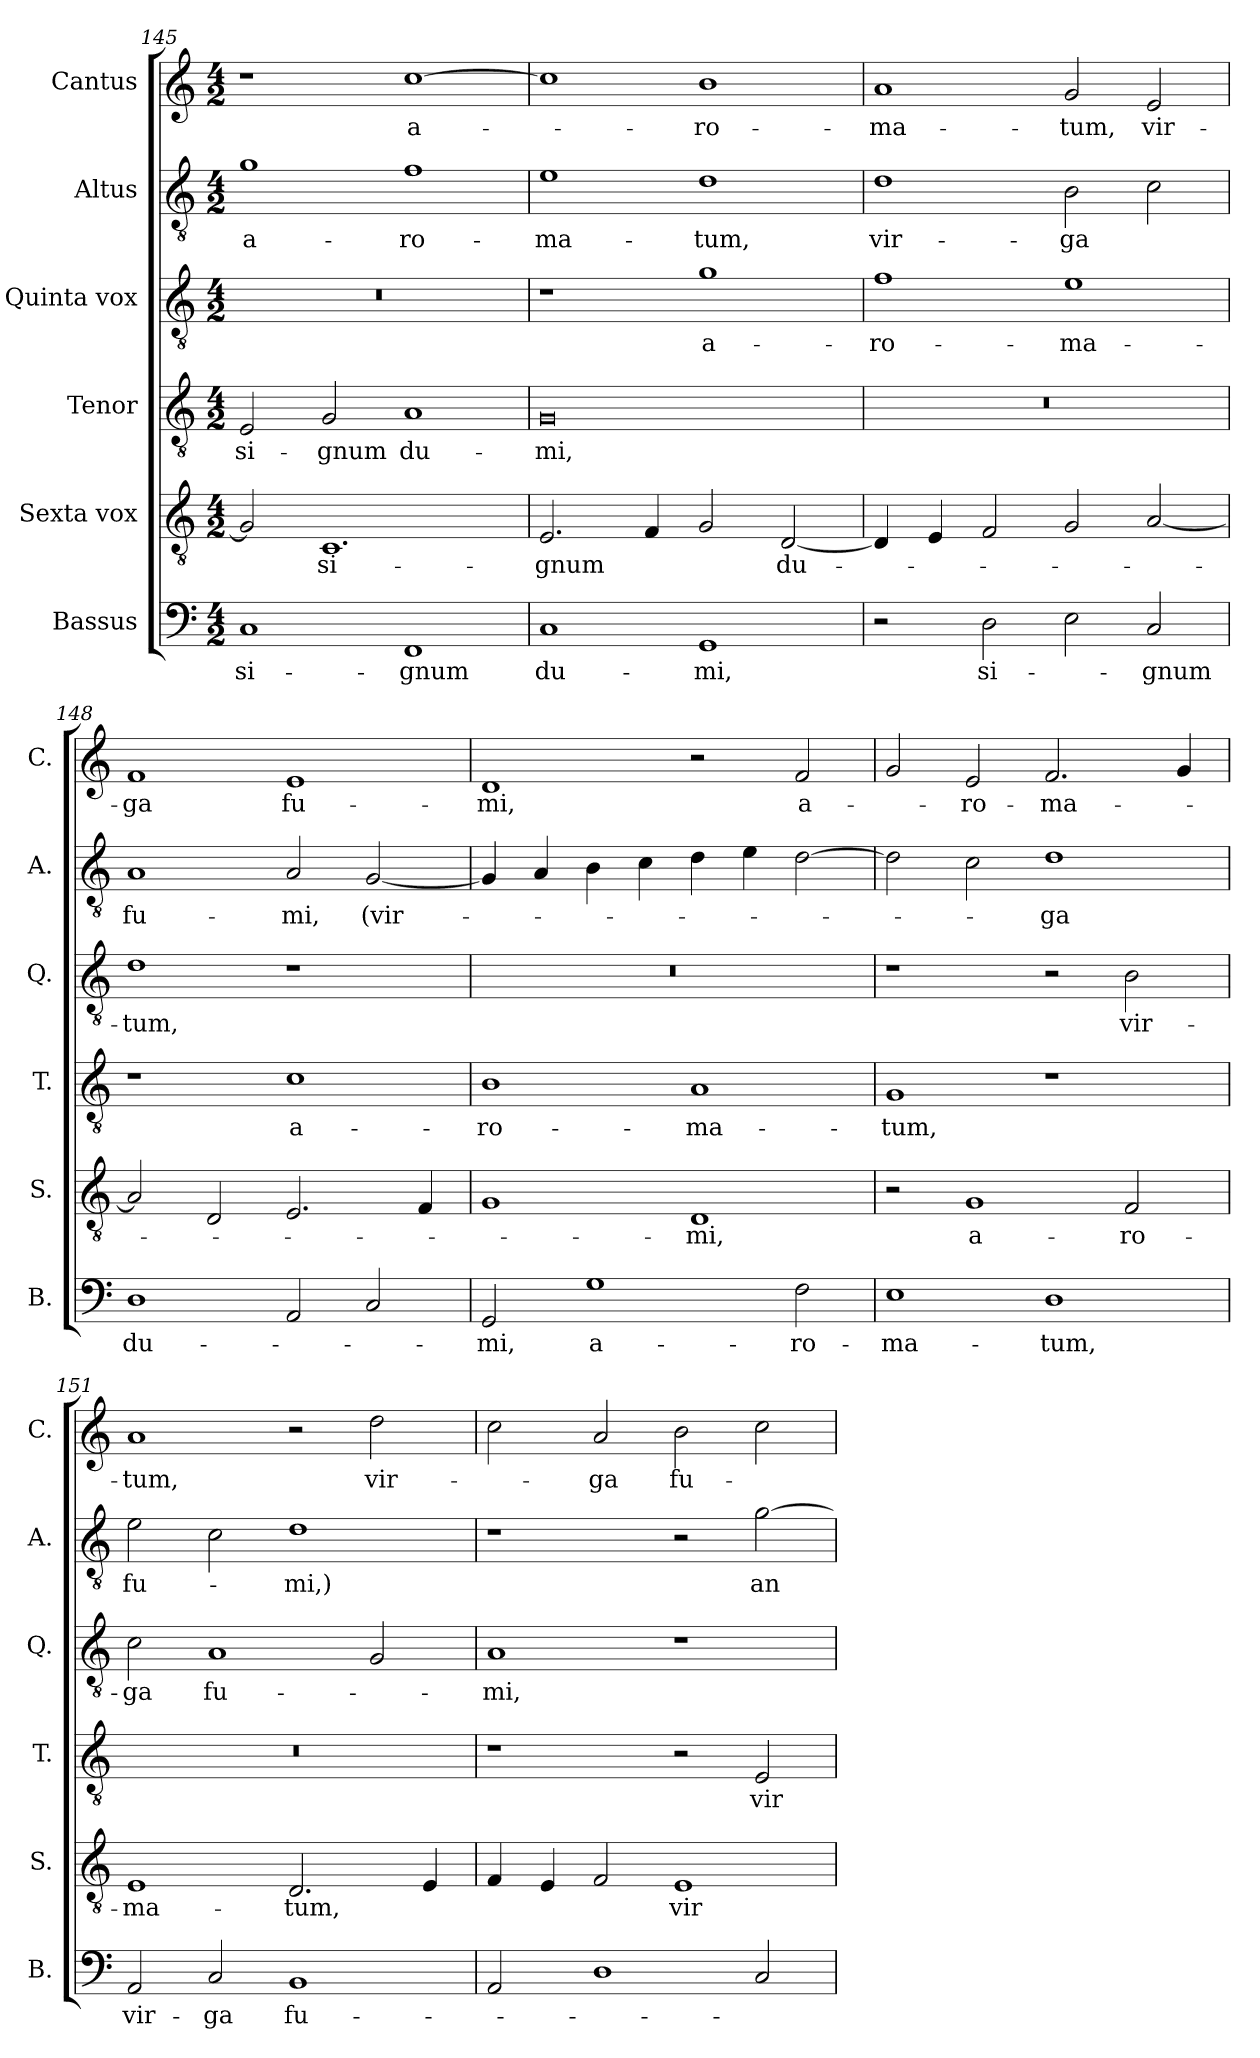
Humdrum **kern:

**kern	**text	**kern	**text	**kern	**text	**kern	**text	**kern	**text	**kern	**text
*part6	*part6	*part5	*part5	*part4	*part4	*part3	*part3	*part2	*part2	*part1	*part1
*staff6	*staff6	*staff5	*staff5	*staff4	*staff4	*staff3	*staff3	*staff2	*staff2	*staff1	*staff1
*I"Bassus	*	*I"Sexta vox	*	*I"Tenor	*	*I"Quinta vox	*	*I"Altus	*	*I"Cantus	*
*I'B.	*	*I'S.	*	*I'T.	*	*I'Q.	*	*I'A.	*	*I'C.	*
*clefF4	*	*clefGv2	*	*clefGv2	*	*clefGv2	*	*clefGv2	*	*clefG2	*
*k[]	*	*k[]	*	*k[]	*	*k[]	*	*k[]	*	*k[]	*
*M4/2	*	*M4/2	*	*M4/2	*	*M4/2	*	*M4/2	*	*M4/2	*
=145	=145	=145	=145	=145	=145	=145	=145	=145	=145	=145	=145
!	!LO:LY:b	!	!	!	!LO:LY:b	!	!	!	!LO:LY:b	!	!
1C	si-	2G/]	.	2E/	si-	0r	.	1g	a-	1r	.
!	!	!	!LO:LY:b	!	!LO:LY:b	!	!	!	!	!	!
.	.	1.C	si-	2G/	-gnum	.	.	.	.	.	.
!	!LO:LY:b	!	!	!	!LO:LY:b	!	!	!	!LO:LY:b	!	!LO:LY:b
1FF	-gnum	.	.	1A	du-	.	.	1f	-ro-	[1cc	a-
=146	=146	=146	=146	=146	=146	=146	=146	=146	=146	=146	=146
!	!LO:LY:b	!	!LO:LY:b	!	!LO:LY:b	!	!	!	!LO:LY:b	!	!
1C	du-	2.E/	-gnum	0G	-mi,	1r	.	1e	-ma-	1cc]	.
.	.	4F/	.	.	.	.	.	.	.	.	.
!	!LO:LY:b	!	!	!	!	!	!LO:LY:b	!	!LO:LY:b	!	!LO:LY:b
1GG	-mi,	2G/	.	.	.	1g	a-	1d	-tum,	1b	-ro-
!	!	!	!LO:LY:b	!	!	!	!	!	!	!	!
.	.	[2D/	du-	.	.	.	.	.	.	.	.
=147	=147	=147	=147	=147	=147	=147	=147	=147	=147	=147	=147
!	!	!	!	!	!	!	!LO:LY:b	!	!LO:LY:b	!	!LO:LY:b
2r	.	4D/]	.	0r	.	1f	-ro-	1d	vir-	1a	-ma-
.	.	4E/	.	.	.	.	.	.	.	.	.
!	!LO:LY:b	!	!	!	!	!	!	!	!	!	!
2D\	si-	2F/	.	.	.	.	.	.	.	.	.
!	!	!	!	!	!	!	!LO:LY:b	!	!LO:LY:b	!	!LO:LY:b
2E\	.	2G/	.	.	.	1e	-ma-	2B\	-ga	2g/	-tum,
!	!LO:LY:b	!	!	!	!	!	!	!	!	!	!LO:LY:b
2C/	-gnum	[2A/	.	.	.	.	.	2c\	.	2e/	vir-
=148	=148	=148	=148	=148	=148	=148	=148	=148	=148	=148	=148
!	!LO:LY:b	!	!	!	!	!	!LO:LY:b	!	!LO:LY:b	!	!LO:LY:b
1D	du-	2A/]	.	1r	.	1d	-tum,	1A	fu-	1f	-ga
.	.	2D/	.	.	.	.	.	.	.	.	.
!	!	!	!	!	!LO:LY:b	!	!	!	!LO:LY:b	!	!LO:LY:b
2AA/	.	2.E/	.	1c	a-	1r	.	2A/	-mi,	1e	fu-
!	!	!	!	!	!	!	!	!	!LO:LY:b	!	!
2C/	.	.	.	.	.	.	.	[2G/	(vir-	.	.
.	.	4F/	.	.	.	.	.	.	.	.	.
!!LO:LB:g=z
=149	=149	=149	=149	=149	=149	=149	=149	=149	=149	=149	=149
!	!LO:LY:b	!	!	!	!LO:LY:b	!	!	!	!	!	!LO:LY:b
2GG/	-mi,	1G	.	1B	-ro-	0r	.	4G/]	.	1d	-mi,
.	.	.	.	.	.	.	.	4A/	.	.	.
!	!LO:LY:b	!	!	!	!	!	!	!	!	!	!
1G	a-	.	.	.	.	.	.	4B\	.	.	.
.	.	.	.	.	.	.	.	4c\	.	.	.
!	!	!	!LO:LY:b	!	!LO:LY:b	!	!	!	!	!	!
.	.	1D	-mi,	1A	-ma-	.	.	4d\	.	2r	.
.	.	.	.	.	.	.	.	4e\	.	.	.
!	!LO:LY:b	!	!	!	!	!	!	!	!	!	!LO:LY:b
2F\	-ro-	.	.	.	.	.	.	[2d\	.	2f/	a-
=150	=150	=150	=150	=150	=150	=150	=150	=150	=150	=150	=150
!	!LO:LY:b	!	!	!	!LO:LY:b	!	!	!	!	!	!
1E	-ma-	2r	.	1G	-tum,	1r	.	2d\]	.	2g/	.
!	!	!	!LO:LY:b	!	!	!	!	!	!	!	!LO:LY:b
.	.	1G	a-	.	.	.	.	2c\	.	2e/	-ro-
!	!LO:LY:b	!	!	!	!	!	!	!	!LO:LY:b	!	!LO:LY:b
1D	-tum,	.	.	1r	.	2r	.	1d	-ga	2.f/	-ma-
!	!	!	!LO:LY:b	!	!	!	!LO:LY:b	!	!	!	!
.	.	2F/	-ro-	.	.	2B\	vir-	.	.	.	.
.	.	.	.	.	.	.	.	.	.	4g/	.
=151	=151	=151	=151	=151	=151	=151	=151	=151	=151	=151	=151
!	!LO:LY:b	!	!LO:LY:b	!	!	!	!LO:LY:b	!	!LO:LY:b	!	!LO:LY:b
2AA/	vir-	1E	-ma-	0r	.	2c\	-ga	2e\	fu-	1a	-tum,
!	!LO:LY:b	!	!	!	!	!	!LO:LY:b	!	!	!	!
2C/	-ga	.	.	.	.	1A	fu-	2c\	.	.	.
!	!LO:LY:b	!	!LO:LY:b	!	!	!	!	!	!LO:LY:b	!	!
1BB	fu-	2.D/	-tum,	.	.	.	.	1d	-mi,)	2r	.
!	!	!	!	!	!	!	!	!	!	!	!LO:LY:b
.	.	.	.	.	.	2G/	.	.	.	2dd\	vir-
.	.	4E/	.	.	.	.	.	.	.	.	.
=152	=152	=152	=152	=152	=152	=152	=152	=152	=152	=152	=152
!	!	!	!	!	!	!	!LO:LY:b	!	!	!	!
2AA/	.	4F/	.	1r	.	1A	-mi,	1r	.	2cc\	.
.	.	4E/	.	.	.	.	.	.	.	.	.
!	!	!	!	!	!	!	!	!	!	!	!LO:LY:b
1D	.	2F/	.	.	.	.	.	.	.	2a/	-ga
!	!	!	!LO:LY:b	!	!	!	!	!	!	!	!LO:LY:b
.	.	1E	vir-	2r	.	1r	.	2r	.	2b\	fu-
!	!	!	!	!	!LO:LY:b	!	!	!	!LO:LY:b	!	!
2C/	.	.	.	2E/	vir-	.	.	[2g\	an-	2cc\	.
=	=	=	=	=	=	=	=	=	=	=	=
*-	*-	*-	*-	*-	*-	*-	*-	*-	*-	*-	*-
